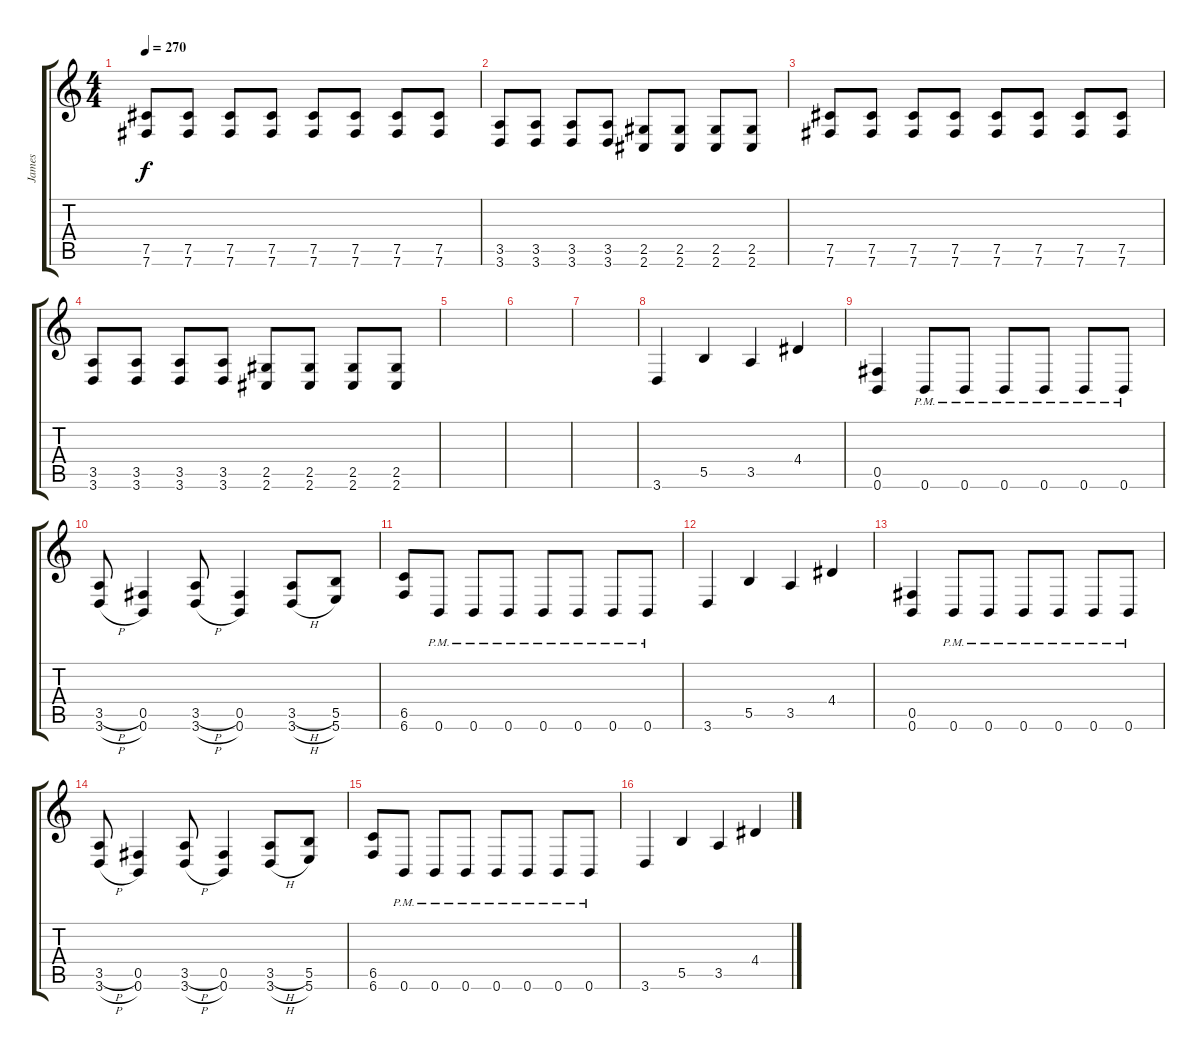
\track ("James" "James") {instrument distortionguitar}
\staff {score tabs}
\tuning (Db4 Ab3 E3 B2 Gb2 B1) {hide}
\ts (4 4)
\tempo 270
\clef g2
\ks c
(7.5 7.6).8{dy f} (7.5 7.6).8 (7.5 7.6).8 (7.5 7.6).8 (7.5 7.6).8 (7.5 7.6).8 (7.5 7.6).8 (7.5 7.6).8 |
(3.5 3.6).8 (3.5 3.6).8 (3.5 3.6).8 (3.5 3.6).8 (2.5 2.6).8 (2.5 2.6).8 (2.5 2.6).8 (2.5 2.6).8 |
(7.5 7.6).8 (7.5 7.6).8 (7.5 7.6).8 (7.5 7.6).8 (7.5 7.6).8 (7.5 7.6).8 (7.5 7.6).8 (7.5 7.6).8 |
(3.5 3.6).8 (3.5 3.6).8 (3.5 3.6).8 (3.5 3.6).8 (2.5 2.6).8 (2.5 2.6).8 (2.5 2.6).8 (2.5 2.6).8 |
|
|
|
3.6.4 5.5.4 3.5.4 4.4.4 |
(0.5 0.6).4 0.6{pm}.8 0.6{pm}.8 0.6{pm}.8 0.6{pm}.8 0.6{pm}.8 0.6{pm}.8 |
(3.5{h} 3.6{h}).8 (0.5 0.6).4 (3.5{h} 3.6{h}).8 (0.5 0.6).4 (3.5{h} 3.6{h}).8 (5.5 5.6).8 |
(6.5 6.6).8 0.6{pm}.8 0.6{pm}.8 0.6{pm}.8 0.6{pm}.8 0.6{pm}.8 0.6{pm}.8 0.6{pm}.8 |
3.6.4 5.5.4 3.5.4 4.4.4 |
(0.5 0.6).4 0.6{pm}.8 0.6{pm}.8 0.6{pm}.8 0.6{pm}.8 0.6{pm}.8 0.6{pm}.8 |
(3.5{h} 3.6{h}).8 (0.5 0.6).4 (3.5{h} 3.6{h}).8 (0.5 0.6).4 (3.5{h} 3.6{h}).8 (5.5 5.6).8 |
(6.5 6.6).8 0.6{pm}.8 0.6{pm}.8 0.6{pm}.8 0.6{pm}.8 0.6{pm}.8 0.6{pm}.8 0.6{pm}.8 |
3.6.4 5.5.4 3.5.4 4.4.4
